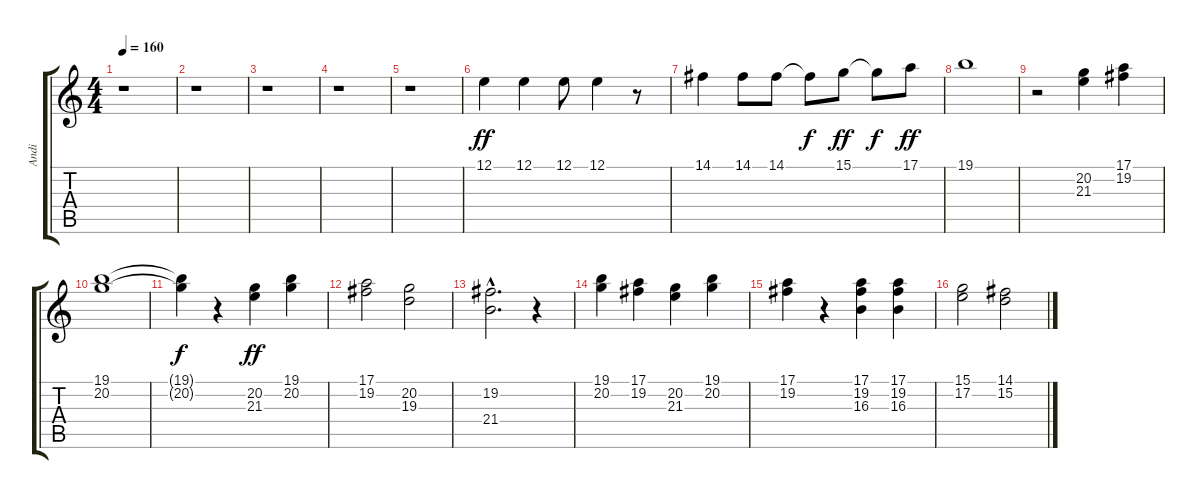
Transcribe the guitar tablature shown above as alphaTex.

\track ("Andi" "Andi") {instrument flute}
\staff {score tabs}
\tuning (E4 B3 G3 D3 A2 E2) {hide}
\ts (4 4)
\tempo 160
\clef g2
\ks c
r.1{dy ff} |
r.1 |
r.1 |
r.1 |
r.1 |
12.1.4 12.1.4 12.1.8 12.1.4 r.8 |
14.1.4 14.1.8 14.1.8 14.1{t}.8{dy f} 15.1.8{dy ff} 15.1{t}.8{dy f} 17.1.8{dy ff} |
19.1.1 |
r.2 (20.2 21.3).4 (17.1 19.2).4 |
(19.1 20.2).1 |
(19.1{t} 20.2{t}).4{dy f} r.4 (20.2 21.3).4{dy ff} (19.1 20.2).4 |
(17.1 19.2).2 (20.2 19.3).2 |
(19.2{hac} 21.4{hac}).2{d} r.4 |
(19.1 20.2).4 (17.1 19.2).4 (20.2 21.3).4 (19.1 20.2).4 |
(17.1 19.2).4 r.4 (17.1 19.2 16.3).4 (17.1 19.2 16.3).4 |
(15.1 17.2).2 (14.1 15.2).2
